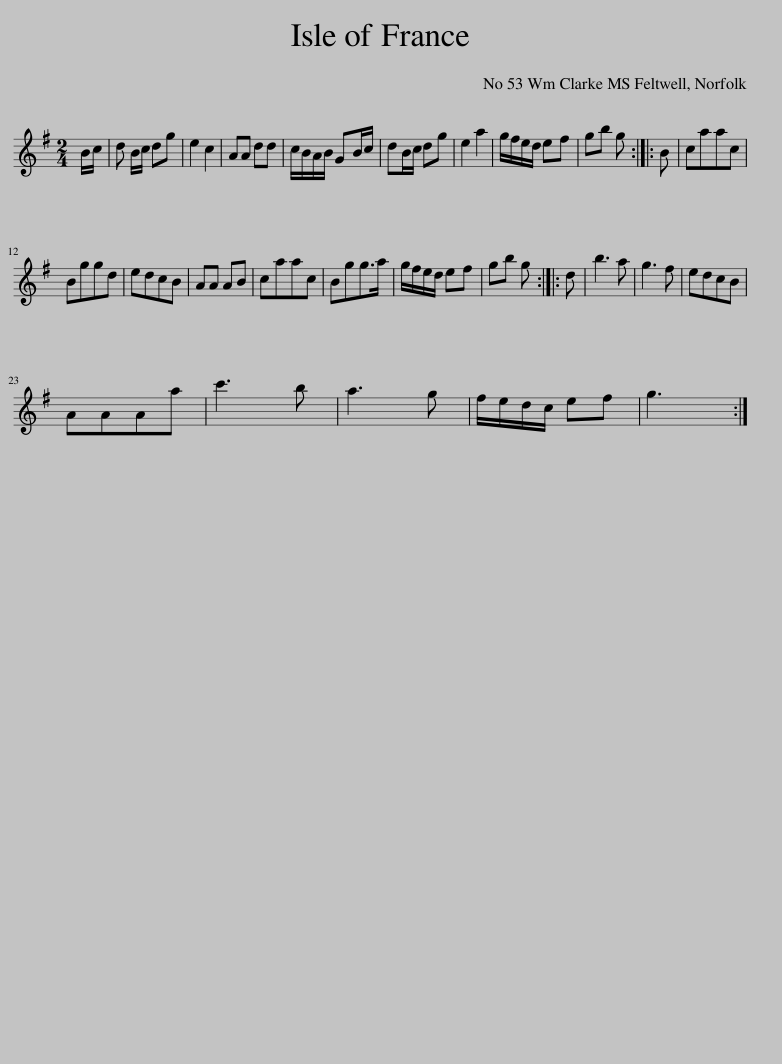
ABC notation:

X:1
L:1/8
M:2/4
I:linebreak $
K:G
V:1 treble
V:1
 B/c/ | d B/c/ dg | e2 c2 | AA dd | c/B/A/B/ GB/c/ | %5
 dB/c/ dg | e2 a2 | g/f/e/d/ ef | gb g :: B | %10
 caac |$ Bggd | edcB | AA AB | caac | %15
 Bgg>a | g/f/e/d/ ef | gb g :: d | b3 a | %20
 g3 f | edcB |$ AAAa | c'3 b | a3 g | %25
 f/e/d/c/ ef | g3 :| %27
